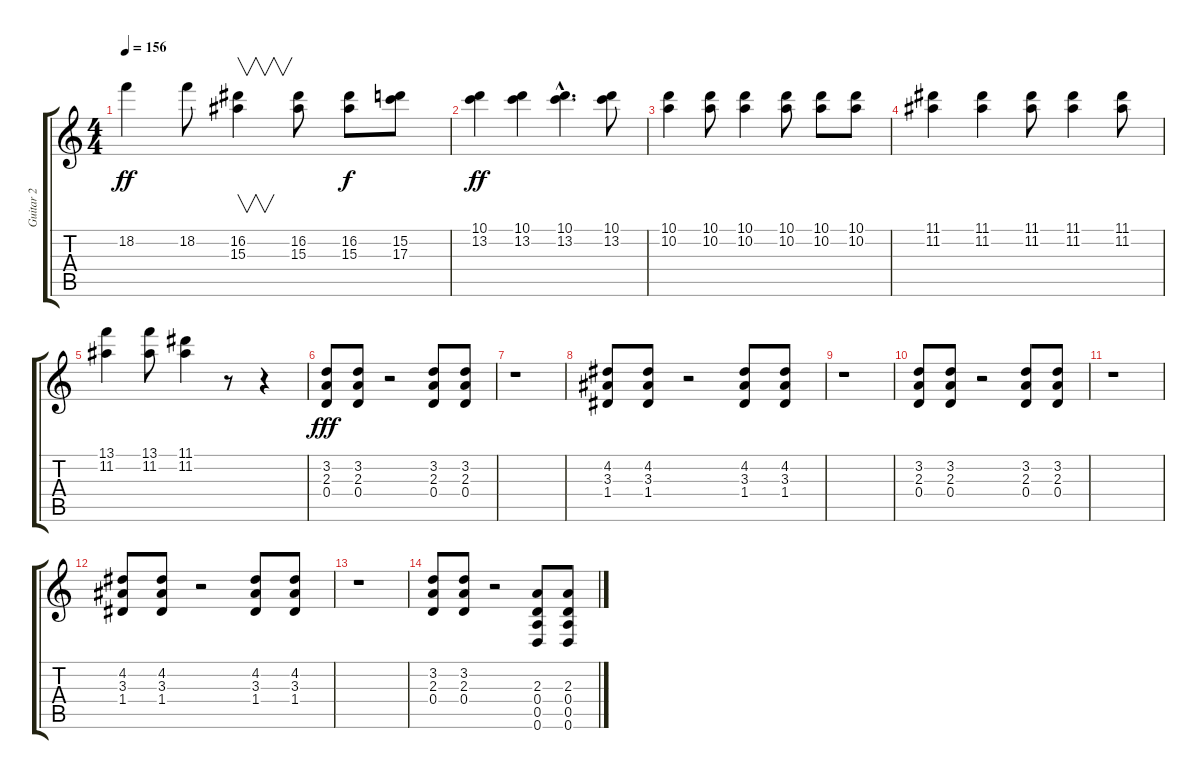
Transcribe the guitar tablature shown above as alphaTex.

\track ("Guitar 2             " "Guitar 2  ") {instrument distortionguitar}
\staff {score tabs}
\tuning (E4 B3 G3 D3 A2 D2) {hide}
\ts (4 4)
\tempo 156
\clef g2
\ks c
18.2.4{dy ff} 18.2.8 (16.2 15.3).4{v} (16.2 15.3).8 (16.2 15.3).8{dy f} (15.2 17.3).8 |
(10.1 13.2).4{dy ff} (10.1 13.2).4 (10.1{hac} 13.2{hac}).4{d} (10.1 13.2).8 |
(10.1 10.2).4 (10.1 10.2).8 (10.1 10.2).4 (10.1 10.2).8 (10.1 10.2).8 (10.1 10.2).8 |
(11.1 11.2).4 (11.1 11.2).4 (11.1 11.2).8 (11.1 11.2).4 (11.1 11.2).8 |
(13.1 11.2).4 (13.1 11.2).8 (11.1 11.2).4 r.8 r.4 |
(3.2 2.3 0.4).8{dy fff} (3.2 2.3 0.4).8 r.2 (3.2 2.3 0.4).8 (3.2 2.3 0.4).8 |
r.1 |
(4.2 3.3 1.4).8 (4.2 3.3 1.4).8 r.2 (4.2 3.3 1.4).8 (4.2 3.3 1.4).8 |
r.1 |
(3.2 2.3 0.4).8 (3.2 2.3 0.4).8 r.2 (3.2 2.3 0.4).8 (3.2 2.3 0.4).8 |
r.1 |
(4.2 3.3 1.4).8 (4.2 3.3 1.4).8 r.2 (4.2 3.3 1.4).8 (4.2 3.3 1.4).8 |
r.1 |
(3.2 2.3 0.4).8 (3.2 2.3 0.4).8 r.2 (2.3 0.4 0.5 0.6).8 (2.3 0.4 0.5 0.6).8
